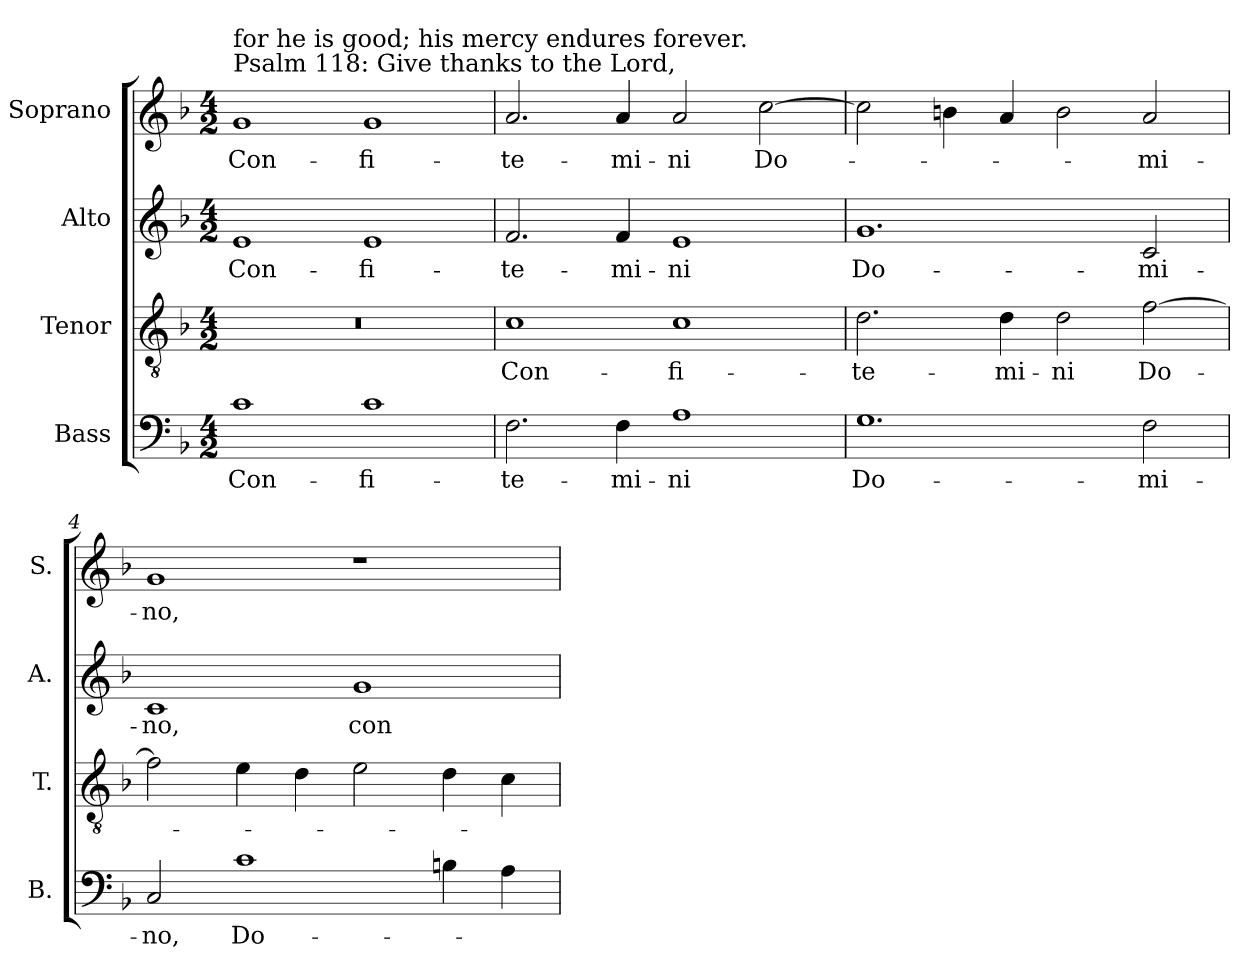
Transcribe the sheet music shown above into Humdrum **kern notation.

**kern	**text	**kern	**text	**kern	**text	**kern	**text
*part4	*part4	*part3	*part3	*part2	*part2	*part1	*part1
*staff4	*staff4	*staff3	*staff3	*staff2	*staff2	*staff1	*staff1
*I"Bass	*	*I"Tenor	*	*I"Alto	*	*I"Soprano	*
*I'B.	*	*I'T.	*	*I'A.	*	*I'S.	*
!!LO:PB:g=z
*clefF4	*	*clefGv2	*	*clefG2	*	*clefG2	*
*	*	*ITrd7c12	*	*	*	*	*
*k[b-]	*	*k[b-]	*	*k[b-]	*	*k[b-]	*
*F:	*	*F:	*	*F:	*	*F:	*
*M4/2	*	*M4/2	*	*M4/2	*	*M4/2	*
*MM184	*	*MM184	*	*MM184	*	*MM184	*
=1	=1	=1	=1	=1	=1	=1	=1
!	!LO:LY:b:color=#000000	!LO:N:vis=1	!	!	!	!	!
!	!	!	!	!	!LO:LY:b:color=#000000	!	!
!	!	!	!	!	!	!LO:TX:a:t=Psalm 118&colon; Give thanks to the Lord,	!
!	!	!	!	!	!	!LO:TX:t=for he is good; his mercy endures forever.	!
!	!	!	!	!	!	!	!LO:LY:b:color=#000000
1ci	Con-	0r	.	1ei	Con-	1gi	Con-
!	!LO:LY:b:color=#000000	!	!	!	!	!	!
!	!	!	!	!	!LO:LY:b:color=#000000	!	!
!	!	!	!	!	!	!	!LO:LY:b:color=#000000
1ci	-fi-	.	.	1ei	-fi-	1gi	-fi-
=2	=2	=2	=2	=2	=2	=2	=2
!	!LO:LY:b:color=#000000	!	!	!	!	!	!
!	!	!	!LO:LY:b:color=#000000	!	!	!	!
!	!	!	!	!	!LO:LY:b:color=#000000	!	!
!	!	!	!	!	!	!	!LO:LY:b:color=#000000
2.Fi\	-te-	1Ci	Con-	2.fi/	-te-	2.ai/	-te-
!	!LO:LY:b:color=#000000	!	!	!	!	!	!
!	!	!	!	!	!LO:LY:b:color=#000000	!	!
!	!	!	!	!	!	!	!LO:LY:b:color=#000000
4Fi\	-mi-	.	.	4fi/	-mi-	4ai/	-mi-
!	!LO:LY:b:color=#000000	!	!	!	!	!	!
!	!	!	!LO:LY:b:color=#000000	!	!	!	!
!	!	!	!	!	!LO:LY:b:color=#000000	!	!
!	!	!	!	!	!	!	!LO:LY:b:color=#000000
1Ai	-ni	1Ci	-fi-	1ei	-ni	2ai/	-ni
!	!	!	!	!	!	!	!LO:LY:b:color=#000000
.	.	.	.	.	.	[2cci\	Do-
=3	=3	=3	=3	=3	=3	=3	=3
!	!LO:LY:b:color=#000000	!	!	!	!	!	!
!	!	!	!LO:LY:b:color=#000000	!	!	!	!
!	!	!	!	!	!LO:LY:b:color=#000000	!	!
1.Gi	Do-	2.Di\	-te-	1.gi	Do-	2cci\]	.
.	.	.	.	.	.	4bni\	.
!	!	!	!LO:LY:b:color=#000000	!	!	!	!
.	.	4Di\	-mi-	.	.	4ai/	.
!	!	!	!LO:LY:b:color=#000000	!	!	!	!
.	.	2Di\	-ni	.	.	2bi\	.
!	!LO:LY:b:color=#000000	!	!	!	!	!	!
!	!	!	!LO:LY:b:color=#000000	!	!	!	!
!	!	!	!	!	!LO:LY:b:color=#000000	!	!
!	!	!	!	!	!	!	!LO:LY:b:color=#000000
2Fi\	-mi-	[2Fi\	Do-	2ci/	-mi-	2ai/	-mi-
=4	=4	=4	=4	=4	=4	=4	=4
!	!LO:LY:b:color=#000000	!	!	!	!	!	!
!	!	!	!	!	!LO:LY:b:color=#000000	!	!
!	!	!	!	!	!	!	!LO:LY:b:color=#000000
2Ci/	-no,	2Fi\]	.	1ci	-no,	1gi	-no,
!	!LO:LY:b:color=#000000	!	!	!	!	!	!
1ci	Do-	4Ei\	.	.	.	.	.
.	.	4Di\	.	.	.	.	.
!	!	!	!	!	!LO:LY:b:color=#000000	!	!
.	.	2Ei\	.	1gi	con-	1r	.
4Bni\	.	4Di\	.	.	.	.	.
4Ai\	.	4Ci\	.	.	.	.	.
=	=	=	=	=	=	=	=
*-	*-	*-	*-	*-	*-	*-	*-
